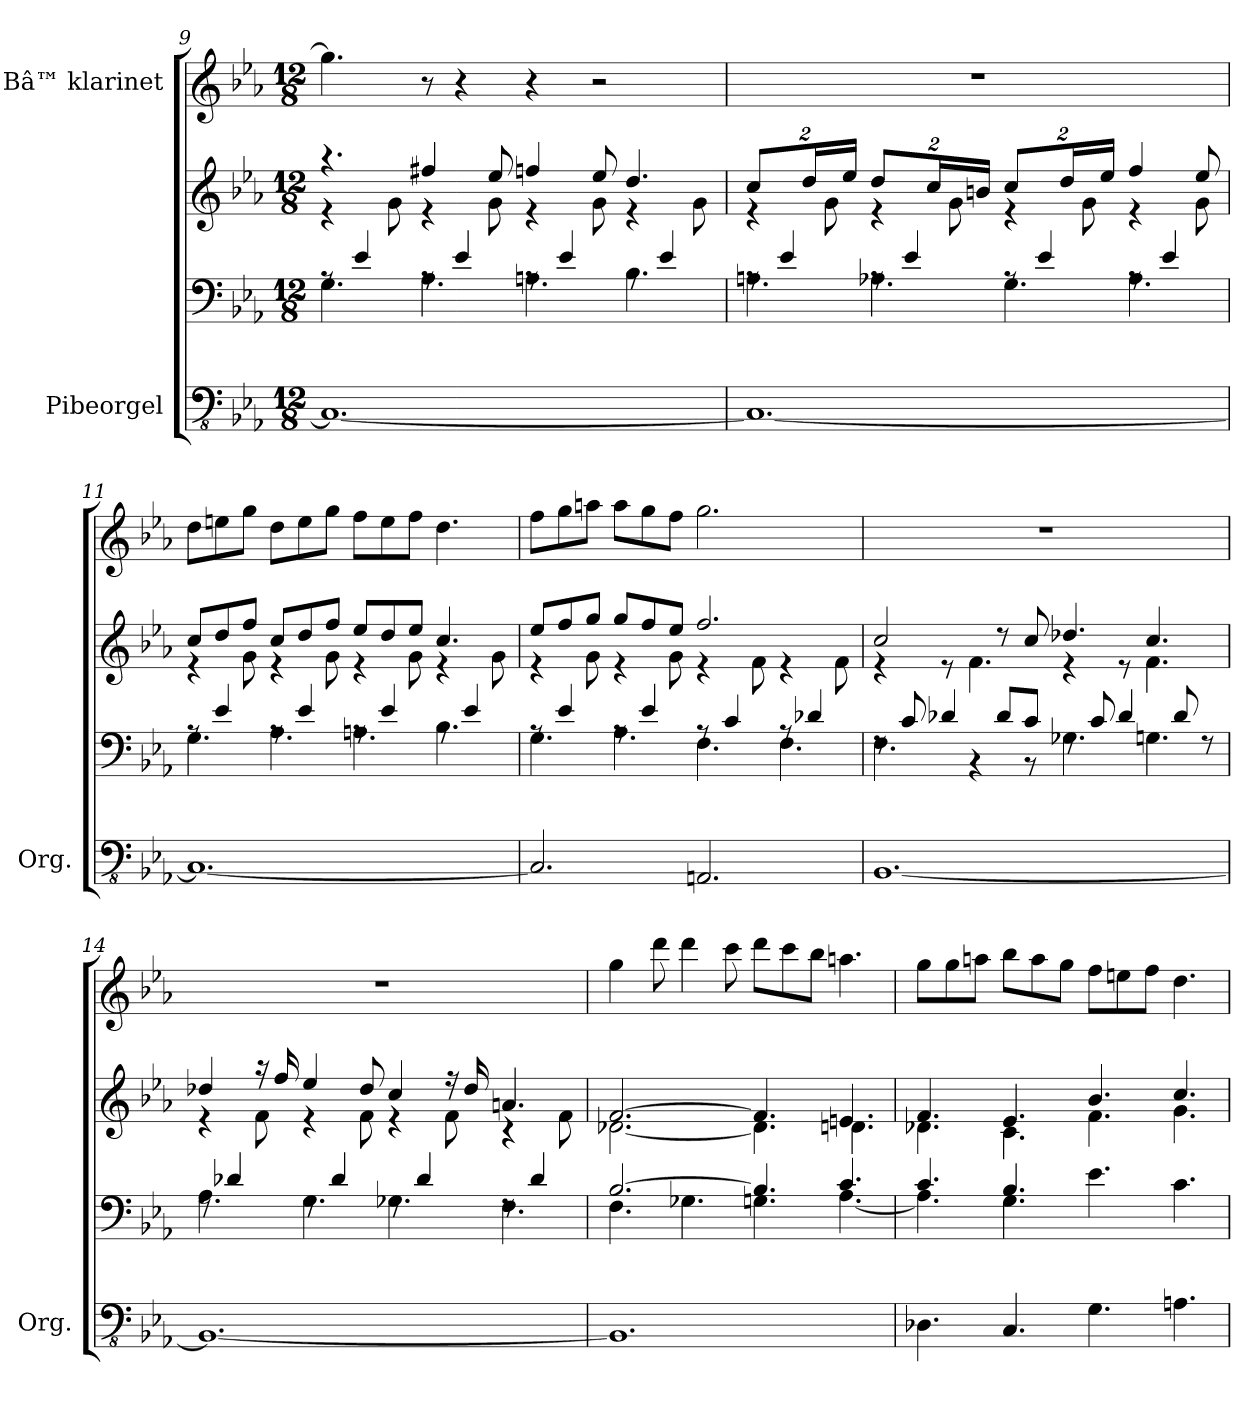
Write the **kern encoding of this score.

**kern	**kern	**kern	**kern
*part2	*part2	*part2	*part1
*staff4	*staff3	*staff2	*staff1
*I"Pibeorgel	*	*	*I"Bâ™­ klarinet
*I'Org.	*	*	*
*clefFv4	*clefF4	*clefG2	*clefG2
*	*	*	*ITrd1c2
*k[b-e-a-]	*k[b-e-a-]	*k[b-e-a-]	*k[b-e-a-d-g-]
*M12/8	*M12/8	*M12/8	*M12/8
=9	=9	=9	=9
*	*^	*^	*
1.CC_	8rA	4.G\	4.r	4r	4.ff\]
.	4e-/	.	.	.	.
.	.	.	.	8g\	.
.	8rA	4.A-\	4ff#X/	4r	8r
.	4e-/	.	.	.	4r
.	.	.	8ee-/	8g\	.
.	8rA	4.An\	4ffn/	4r	4r
.	4e-/	.	.	.	.
.	.	.	8ee-/	8g\	2r
.	8rA	4.B-\	4.dd/	4r	.
.	4e-/	.	.	.	.
.	.	.	.	8g\	.
!!LO:LB:g=z
=10	=10	=10	=10	=10	=10
*	*	*	*Xbrackettup	*	*
1.CC_	8rA	4.An\	16%3cc/L	4r	1.r
.	4e-/	.	.	.	.
.	.	.	32%3dd/L	.	.
.	.	.	.	8g\	.
.	.	.	32%3ee-/JJ	.	.
.	8rA	4.A-X\	16%3dd/L	4r	.
.	4e-/	.	.	.	.
.	.	.	32%3cc/L	.	.
.	.	.	.	8g\	.
.	.	.	32%3bn/JJ	.	.
.	8rA	4.G\	16%3cc/L	4r	.
.	4e-/	.	.	.	.
.	.	.	32%3dd/L	.	.
.	.	.	.	8g\	.
.	.	.	32%3ee-/JJ	.	.
.	8rA	4.A-\	4ff/	4r	.
.	4e-/	.	.	.	.
.	.	.	8ee-/	8g\	.
=11	=11	=11	=11	=11	=11
1.CC_	8rA	4.G\	8cc/L	4r	8cc\L
.	4e-/	.	8dd/	.	8ddn\
.	.	.	8ff/J	8g\	8ff\J
.	8rA	4.A-\	8cc/L	4r	8cc\L
.	4e-/	.	8dd/	.	8dd\
.	.	.	8ff/J	8g\	8ff\J
.	8rA	4.An\	8ee-/L	4r	8ee-\L
.	4e-/	.	8dd/	.	8dd\
.	.	.	8ee-/J	8g\	8ee-\J
.	8rA	4.B-\	4.cc/	4r	4.cc\
.	4e-/	.	.	.	.
.	.	.	.	8g\	.
!!LO:LB:g=z
=12	=12	=12	=12	=12	=12
2.CC/]	8rA	4.G\	8ee-/L	4r	8ee-\L
.	4e-/	.	8ff/	.	8ff\
.	.	.	8gg/J	8g\	8ggn\J
.	8rA	4.A-\	8gg/L	4r	8gg\L
.	4e-/	.	8ff/	.	8ff\
.	.	.	8ee-/J	8g\	8ee-\J
2.AAAn/	8rA	4.F\	2.ff/	4r	2.ff\
.	4c/	.	.	.	.
.	.	.	.	8f\	.
.	8rA	4.F\	.	4r	.
.	4d-X/	.	.	.	.
.	.	.	.	8f\	.
=13	=13	=13	=13	=13	=13
[1.BBB-	8rF	4.F\	2cc/	4r	1.r
.	8c/	.	.	.	.
.	4d-X/	.	.	8r	.
.	.	4r	.	4.f\	.
.	8d-/L	.	8r	.	.
.	8c/J	8r	8cc/	.	.
.	8rF	4.G-X\	4.dd-X/	4r	.
.	8c/	.	.	.	.
.	4d-/	.	.	8r	.
.	.	4.Gn\	4.cc/	4.f\	.
.	8d-/	.	.	.	.
.	8rF	.	.	.	.
!!LO:PB:g=z
=14	=14	=14	=14	=14	=14
1.BBB-_	8rF	4.A-\	4dd-X/	4r	1.r
.	4d-X/	.	.	.	.
.	.	.	16r	8f\	.
.	.	.	16ff/	.	.
.	8rF	4.G\	4ee-/	4r	.
.	4d-/	.	.	.	.
.	.	.	8dd-/	8f\	.
.	8rF	4.G-X\	4cc/	4r	.
.	4d-/	.	.	.	.
.	.	.	16r	8f\	.
.	.	.	16dd-/	.	.
.	8rF	4.F\	4.an/	4r	.
.	4d-/	.	.	.	.
.	.	.	.	8f\	.
=15	=15	=15	=15	=15	=15
1.BBB-]	[2.B-/	4.F\	[2.f/	[2.d-X\	4ff\
.	.	.	.	.	8ccc\
.	.	4.G-X\	.	.	4ccc\
.	.	.	.	.	8bb-\
.	4.B-/]	4.Gn\	4.f/]	4.d-\]	8ccc\L
.	.	.	.	.	8bb-\
.	.	.	.	.	8aa-\J
.	4.c/	[4.A-\	4.en/	4.dn\	4.ggn\
!!LO:LB:g=z
=16	=16	=16	=16	=16	=16
4.DD-X\	4.c/	4.A-\]	4.f/	4.d-X\	8ff\L
.	.	.	.	.	8ff\
.	.	.	.	.	8ggn\J
4.CC/	4.B-/	4.G\	4.e-/	4.c\	8aa-\L
.	.	.	.	.	8gg\
.	.	.	.	.	8ff\J
4.GG\	4.e-\	4.ryy	4.b-/	4.f\	8ee-\L
.	.	.	.	.	8ddn\
.	.	.	.	.	8ee-\J
4.AAn\	4.c\	4.ryy	4.cc/	4.g\	4.cc\
*	*v	*v	*	*	*
*	*	*v	*v	*
=	=	=	=
*-	*-	*-	*-
